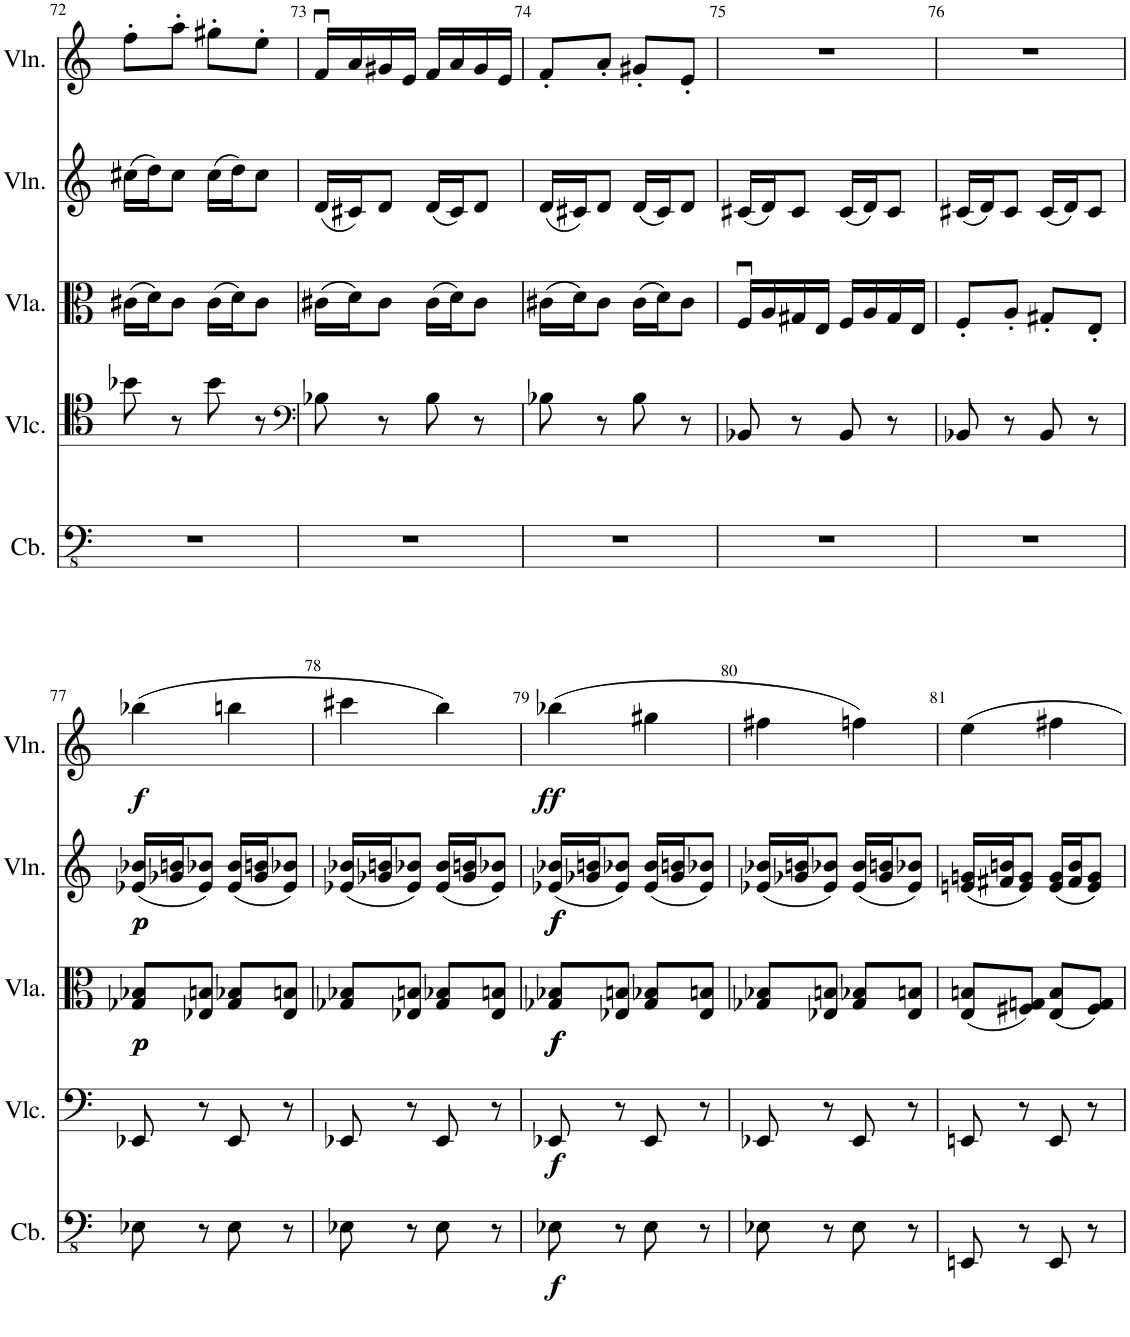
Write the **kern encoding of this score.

**kern	**dynam	**kern	**dynam	**kern	**dynam	**kern	**dynam	**kern	**dynam
*part5	*part5	*part4	*part4	*part3	*part3	*part2	*part2	*part1	*part1
*staff5	*staff5	*staff4	*staff4	*staff3	*staff3	*staff2	*staff2	*staff1	*staff1
*I"Double Bass	*	*I"Violoncello	*	*I"Viola	*	*I"Violin	*	*I"Violin	*
*	*	*I'Vlc.	*	*I'Vla.	*	*I'Vln.	*	*I'Vln.	*
!!LO:PB:g=z
*clefFv4	*	*clefC4	*	*clefC3	*	*clefG2	*	*clefG2	*
*Trd7c12	*	*	*	*	*	*	*	*	*
*k[]	*	*k[]	*	*k[]	*	*k[]	*	*k[]	*
*M2/4	*	*M2/4	*	*M2/4	*	*M2/4	*	*M2/4	*
=72	=72	=72	=72	=72	=72	=72	=72	=72	=72
2r	.	8b-X\	.	(16c#X\LL	.	(16cc#X\LL	.	8ff'\L	.
.	.	.	.	16d\J)	.	16dd\J)	.	.	.
.	.	8r	.	8c#\J	.	8cc#\J	.	8aa'\J	.
.	.	8b-\	.	(16c#\LL	.	(16cc#\LL	.	8gg#X'\L	.
.	.	.	.	16d\J)	.	16dd\J)	.	.	.
.	.	8r	.	8c#\J	.	8cc#\J	.	8ee'\J	.
=73	=73	=73	=73	=73	=73	=73	=73	=73	=73
*	*	*clefF4	*	*	*	*	*	*	*
2r	.	8B-X\	.	(16c#X\LL	.	(16d/LL	.	16fu/LL	.
.	.	.	.	16d\J)	.	16c#X/J)	.	16a/	.
.	.	8r	.	8c#\J	.	8d/J	.	16g#X/	.
.	.	.	.	.	.	.	.	16e/JJ	.
.	.	8B-\	.	(16c#\LL	.	(16d/LL	.	16f/LL	.
.	.	.	.	16d\J)	.	16c#/J)	.	16a/	.
.	.	8r	.	8c#\J	.	8d/J	.	16g#/	.
.	.	.	.	.	.	.	.	16e/JJ	.
=74	=74	=74	=74	=74	=74	=74	=74	=74	=74
2r	.	8B-X\	.	(16c#X\LL	.	(16d/LL	.	8f'/L	.
.	.	.	.	16d\J)	.	16c#X/J)	.	.	.
.	.	8r	.	8c#\J	.	8d/J	.	8a'/J	.
.	.	8B-\	.	(16c#\LL	.	(16d/LL	.	8g#X'/L	.
.	.	.	.	16d\J)	.	16c#/J)	.	.	.
.	.	8r	.	8c#\J	.	8d/J	.	8e'/J	.
=75	=75	=75	=75	=75	=75	=75	=75	=75	=75
2r	.	8BB-X/	.	16Fu/LL	.	(16c#X/LL	.	2r	.
.	.	.	.	16A/	.	16d/J)	.	.	.
.	.	8r	.	16G#X/	.	8c#/J	.	.	.
.	.	.	.	16E/JJ	.	.	.	.	.
.	.	8BB-/	.	16F/LL	.	(16c#/LL	.	.	.
.	.	.	.	16A/	.	16d/J)	.	.	.
.	.	8r	.	16G#/	.	8c#/J	.	.	.
.	.	.	.	16E/JJ	.	.	.	.	.
=76	=76	=76	=76	=76	=76	=76	=76	=76	=76
2r	.	8BB-X/	.	8F'/L	.	(16c#X/LL	.	2r	.
.	.	.	.	.	.	16d/J)	.	.	.
.	.	8r	.	8A'/J	.	8c#/J	.	.	.
.	.	8BB-/	.	8G#X'/L	.	(16c#/LL	.	.	.
.	.	.	.	.	.	16d/J)	.	.	.
.	.	8r	.	8E'/J	.	8c#/J	.	.	.
!!LO:LB:g=z
=77	=77	=77	=77	=77	=77	=77	=77	=77	=77
!	!	!	!	!	!LO:DY:b	!	!	!	!
!	!	!	!	!	!LO:DY:n=1:b	!	!LO:DY:b	!	!
!	!	!	!	!	!	!	!LO:DY:n=1:b	!	!LO:DY:b
8EE-X\	.	8EE-X/	.	8G-X/ 8B-X/L	p p	(16e-X/ 16b-X/LL	p p	(4bb-X\	f
.	.	.	.	.	.	16g-X/ 16bn/J	.	.	.
8r	.	8r	.	8E-X/ 8Bn/J	.	8e-/ 8b-X/J)	.	.	.
8EE-\	.	8EE-/	.	8G-/ 8B-X/L	.	(16e-/ 16b-/LL	.	4bbn\	.
.	.	.	.	.	.	16g-/ 16bn/J	.	.	.
8r	.	8r	.	8E-/ 8Bn/J	.	8e-/ 8b-X/J)	.	.	.
=78	=78	=78	=78	=78	=78	=78	=78	=78	=78
8EE-X\	.	8EE-X/	.	8G-X/ 8B-X/L	.	(16e-X/ 16b-X/LL	.	4ccc#X\	.
.	.	.	.	.	.	16g-X/ 16bn/J	.	.	.
8r	.	8r	.	8E-X/ 8Bn/J	.	8e-/ 8b-X/J)	.	.	.
8EE-\	.	8EE-/	.	8G-/ 8B-X/L	.	(16e-/ 16b-/LL	.	4bb\)	.
.	.	.	.	.	.	16g-/ 16bn/J	.	.	.
8r	.	8r	.	8E-/ 8Bn/J	.	8e-/ 8b-X/J)	.	.	.
=79	=79	=79	=79	=79	=79	=79	=79	=79	=79
!	!LO:DY:b	!	!LO:DY:b	!	!LO:DY:b	!	!	!	!
!	!	!	!	!	!LO:DY:n=1:b	!	!LO:DY:b	!	!
!	!	!	!	!	!	!	!LO:DY:n=1:b	!	!LO:DY:b
8EE-X\	f	8EE-X/	f	8G-X/ 8B-X/L	f f	(16e-X/ 16b-X/LL	f f	(4bb-X\	ff
.	.	.	.	.	.	16g-X/ 16bn/J	.	.	.
8r	.	8r	.	8E-X/ 8Bn/J	.	8e-/ 8b-X/J)	.	.	.
8EE-\	.	8EE-/	.	8G-/ 8B-X/L	.	(16e-/ 16b-/LL	.	4gg#X\	.
.	.	.	.	.	.	16g-/ 16bn/J	.	.	.
8r	.	8r	.	8E-/ 8Bn/J	.	8e-/ 8b-X/J)	.	.	.
=80	=80	=80	=80	=80	=80	=80	=80	=80	=80
8EE-X\	.	8EE-X/	.	8G-X/ 8B-X/L	.	(16e-X/ 16b-X/LL	.	4ff#X\	.
.	.	.	.	.	.	16g-X/ 16bn/J	.	.	.
8r	.	8r	.	8E-X/ 8Bn/J	.	8e-/ 8b-X/J)	.	.	.
8EE-\	.	8EE-/	.	8G-/ 8B-X/L	.	(16e-/ 16b-/LL	.	4ffn\)	.
.	.	.	.	.	.	16g-/ 16bn/J	.	.	.
8r	.	8r	.	8E-/ 8Bn/J	.	8e-/ 8b-X/J)	.	.	.
=81	=81	=81	=81	=81	=81	=81	=81	=81	=81
8EEEn/	.	8EEn/	.	(8E/ 8Bn/L	.	(16en/ 16gn/LL	.	4ee\	.
.	.	.	.	.	.	16f#X/ 16bn/J	.	.	.
8r	.	8r	.	8F#X/ 8Gn/J)	.	8e/ 8g/J)	.	.	.
8EEE/	.	8EE/	.	(8E/ 8B/L	.	(16e/ 16g/LL	.	4ff#X\	.
.	.	.	.	.	.	16f#/ 16b/J	.	.	.
8r	.	8r	.	8F#/ 8G/J)	.	8e/ 8g/J)	.	.	.
=	=	=	=	=	=	=	=	=	=
*-	*-	*-	*-	*-	*-	*-	*-	*-	*-
